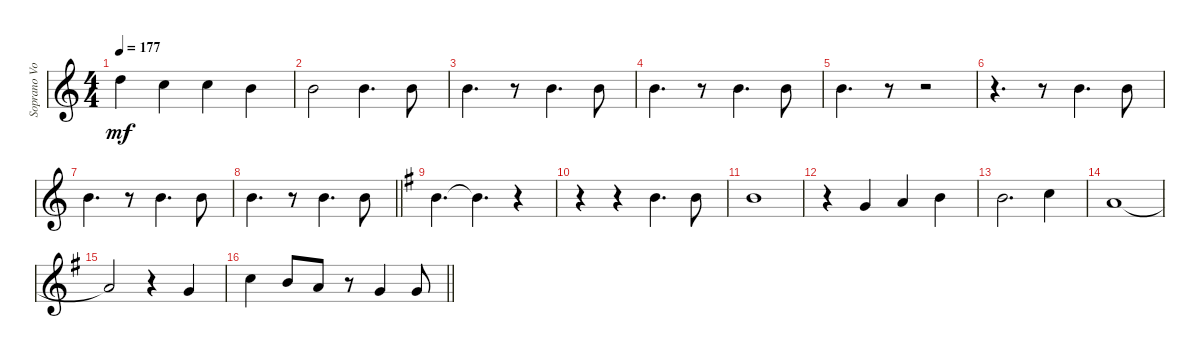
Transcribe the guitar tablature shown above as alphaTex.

\track ("Soprano Voice" "Soprano Vo") {instrument violin}
\staff {score}
\tuning (E4 B3 G3 D3 A2 E2 B1) {hide}
\ts (4 4)
\tempo 177
\clef g2
\ks c
10.1.4{dy mf} 8.1.4 8.1.4 7.1.4 |
7.1.2 7.1.4{d} 7.1.8 |
7.1.4{d} r.8 7.1.4{d} 7.1.8 |
7.1.4{d} r.8 7.1.4{d} 7.1.8 |
7.1.4{d} r.8 r.2 |
r.4{d} r.8 7.1.4{d} 7.1.8 |
7.1.4{d} r.8 7.1.4{d} 7.1.8 |
\barLineRight lightlight
7.1.4{d} r.8 7.1.4{d} 7.1.8 |
\ks eminor
7.1.4{d} 7.1{t}.4{d} r.4 |
r.4 r.4 7.1.4{d} 7.1.8 |
7.1.1 |
r.4 3.1.4 5.1.4 7.1.4 |
7.1.2{d} 8.1.4 |
5.1.1 |
5.1{t}.2 r.4 3.1.4 |
\barLineRight lightlight
8.1.4 7.1.8 5.1.8 r.8 3.1.4 3.1.8
